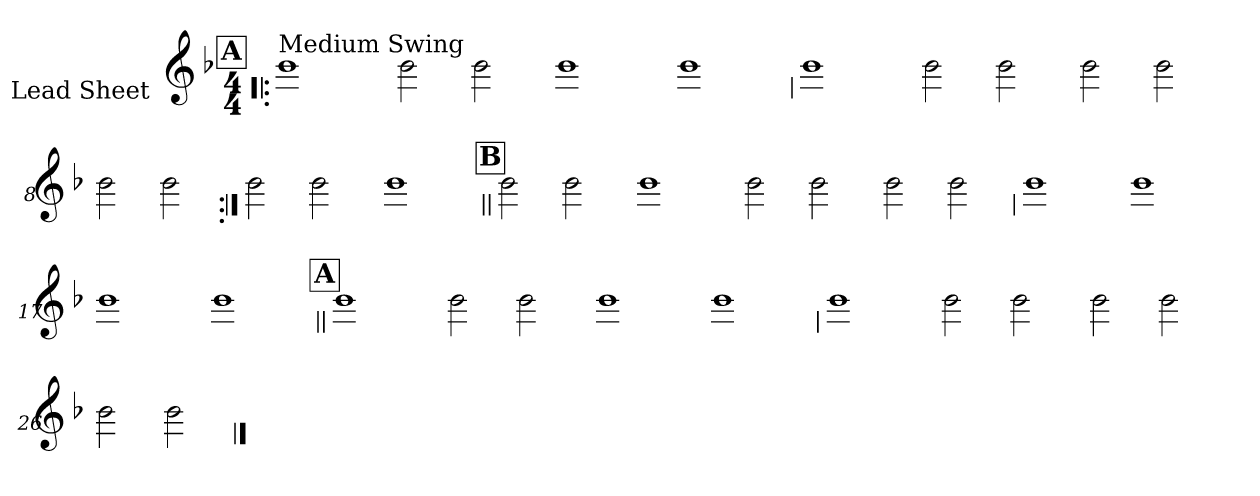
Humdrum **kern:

**kern
*part1
*staff1
*I"Lead Sheet
*stria0
*clefG2
*k[b-]
*F:
*M4/4
!!LO:REH:place=s1:a:t=A
=1!|:
!LO:TX:a:t=Medium Swing
1b-
=2-
2b-
2b-
=3-
1b-
=4-
1b-
!!LO:LB:g=z
=5
1b-
=6-
2b-
2b-
=7-
2b-
2b-
=8-
2b-
2b-
!!LO:LB:g=z
=9:|!
2b-
2b-
=10-
1b-
!!LO:LB:g=z
!!LO:REH:place=s1:a:t=B
=11||
2b-
2b-
=12-
1b-
=13-
2b-
2b-
=14-
2b-
2b-
!!LO:LB:g=z
=15
1b-
=16-
1b-
=17-
1b-
=18-
1b-
!!LO:LB:g=z
!!LO:REH:place=s1:a:t=A
=19||
1b-
=20-
2b-
2b-
=21-
1b-
=22-
1b-
!!LO:LB:g=z
=23
1b-
=24-
2b-
2b-
=25-
2b-
2b-
=26-
2b-
2b-
==
*-
